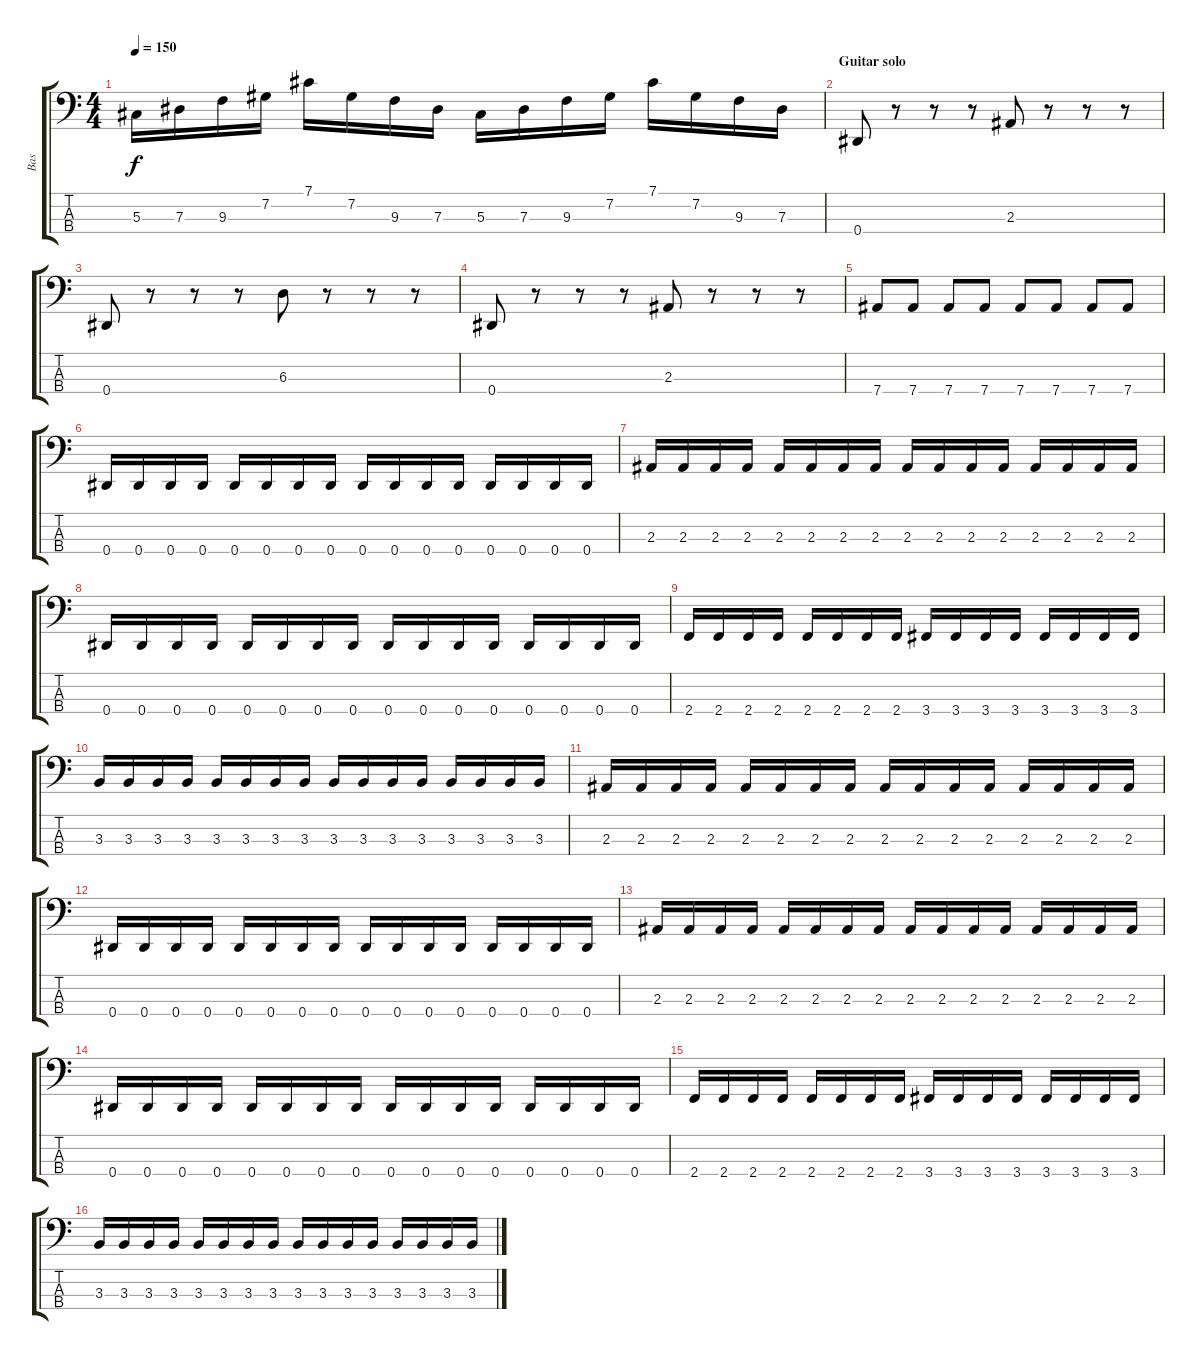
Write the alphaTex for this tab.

\track ("Bas" "Bas") {instrument electricbassfinger}
\staff {score tabs}
\tuning (Gb2 Db2 Ab1 Eb1) {hide}
\ts (4 4)
\tempo 150
\clef f4
\ks c
5.3.16{dy f} 7.3.16 9.3.16 7.2.16 7.1.16 7.2.16 9.3.16 7.3.16 5.3.16 7.3.16 9.3.16 7.2.16 7.1.16 7.2.16 9.3.16 7.3.16 |
\section ("" "Guitar solo")
0.4.8 r.8 r.8 r.8 2.3.8 r.8 r.8 r.8 |
0.4.8 r.8 r.8 r.8 6.3.8 r.8 r.8 r.8 |
0.4.8 r.8 r.8 r.8 2.3.8 r.8 r.8 r.8 |
7.4.8 7.4.8 7.4.8 7.4.8 7.4.8 7.4.8 7.4.8 7.4.8 |
0.4.16 0.4.16 0.4.16 0.4.16 0.4.16 0.4.16 0.4.16 0.4.16 0.4.16 0.4.16 0.4.16 0.4.16 0.4.16 0.4.16 0.4.16 0.4.16 |
2.3.16 2.3.16 2.3.16 2.3.16 2.3.16 2.3.16 2.3.16 2.3.16 2.3.16 2.3.16 2.3.16 2.3.16 2.3.16 2.3.16 2.3.16 2.3.16 |
0.4.16 0.4.16 0.4.16 0.4.16 0.4.16 0.4.16 0.4.16 0.4.16 0.4.16 0.4.16 0.4.16 0.4.16 0.4.16 0.4.16 0.4.16 0.4.16 |
2.4.16 2.4.16 2.4.16 2.4.16 2.4.16 2.4.16 2.4.16 2.4.16 3.4.16 3.4.16 3.4.16 3.4.16 3.4.16 3.4.16 3.4.16 3.4.16 |
3.3.16 3.3.16 3.3.16 3.3.16 3.3.16 3.3.16 3.3.16 3.3.16 3.3.16 3.3.16 3.3.16 3.3.16 3.3.16 3.3.16 3.3.16 3.3.16 |
2.3.16 2.3.16 2.3.16 2.3.16 2.3.16 2.3.16 2.3.16 2.3.16 2.3.16 2.3.16 2.3.16 2.3.16 2.3.16 2.3.16 2.3.16 2.3.16 |
0.4.16 0.4.16 0.4.16 0.4.16 0.4.16 0.4.16 0.4.16 0.4.16 0.4.16 0.4.16 0.4.16 0.4.16 0.4.16 0.4.16 0.4.16 0.4.16 |
2.3.16 2.3.16 2.3.16 2.3.16 2.3.16 2.3.16 2.3.16 2.3.16 2.3.16 2.3.16 2.3.16 2.3.16 2.3.16 2.3.16 2.3.16 2.3.16 |
0.4.16 0.4.16 0.4.16 0.4.16 0.4.16 0.4.16 0.4.16 0.4.16 0.4.16 0.4.16 0.4.16 0.4.16 0.4.16 0.4.16 0.4.16 0.4.16 |
2.4.16 2.4.16 2.4.16 2.4.16 2.4.16 2.4.16 2.4.16 2.4.16 3.4.16 3.4.16 3.4.16 3.4.16 3.4.16 3.4.16 3.4.16 3.4.16 |
3.3.16 3.3.16 3.3.16 3.3.16 3.3.16 3.3.16 3.3.16 3.3.16 3.3.16 3.3.16 3.3.16 3.3.16 3.3.16 3.3.16 3.3.16 3.3.16
